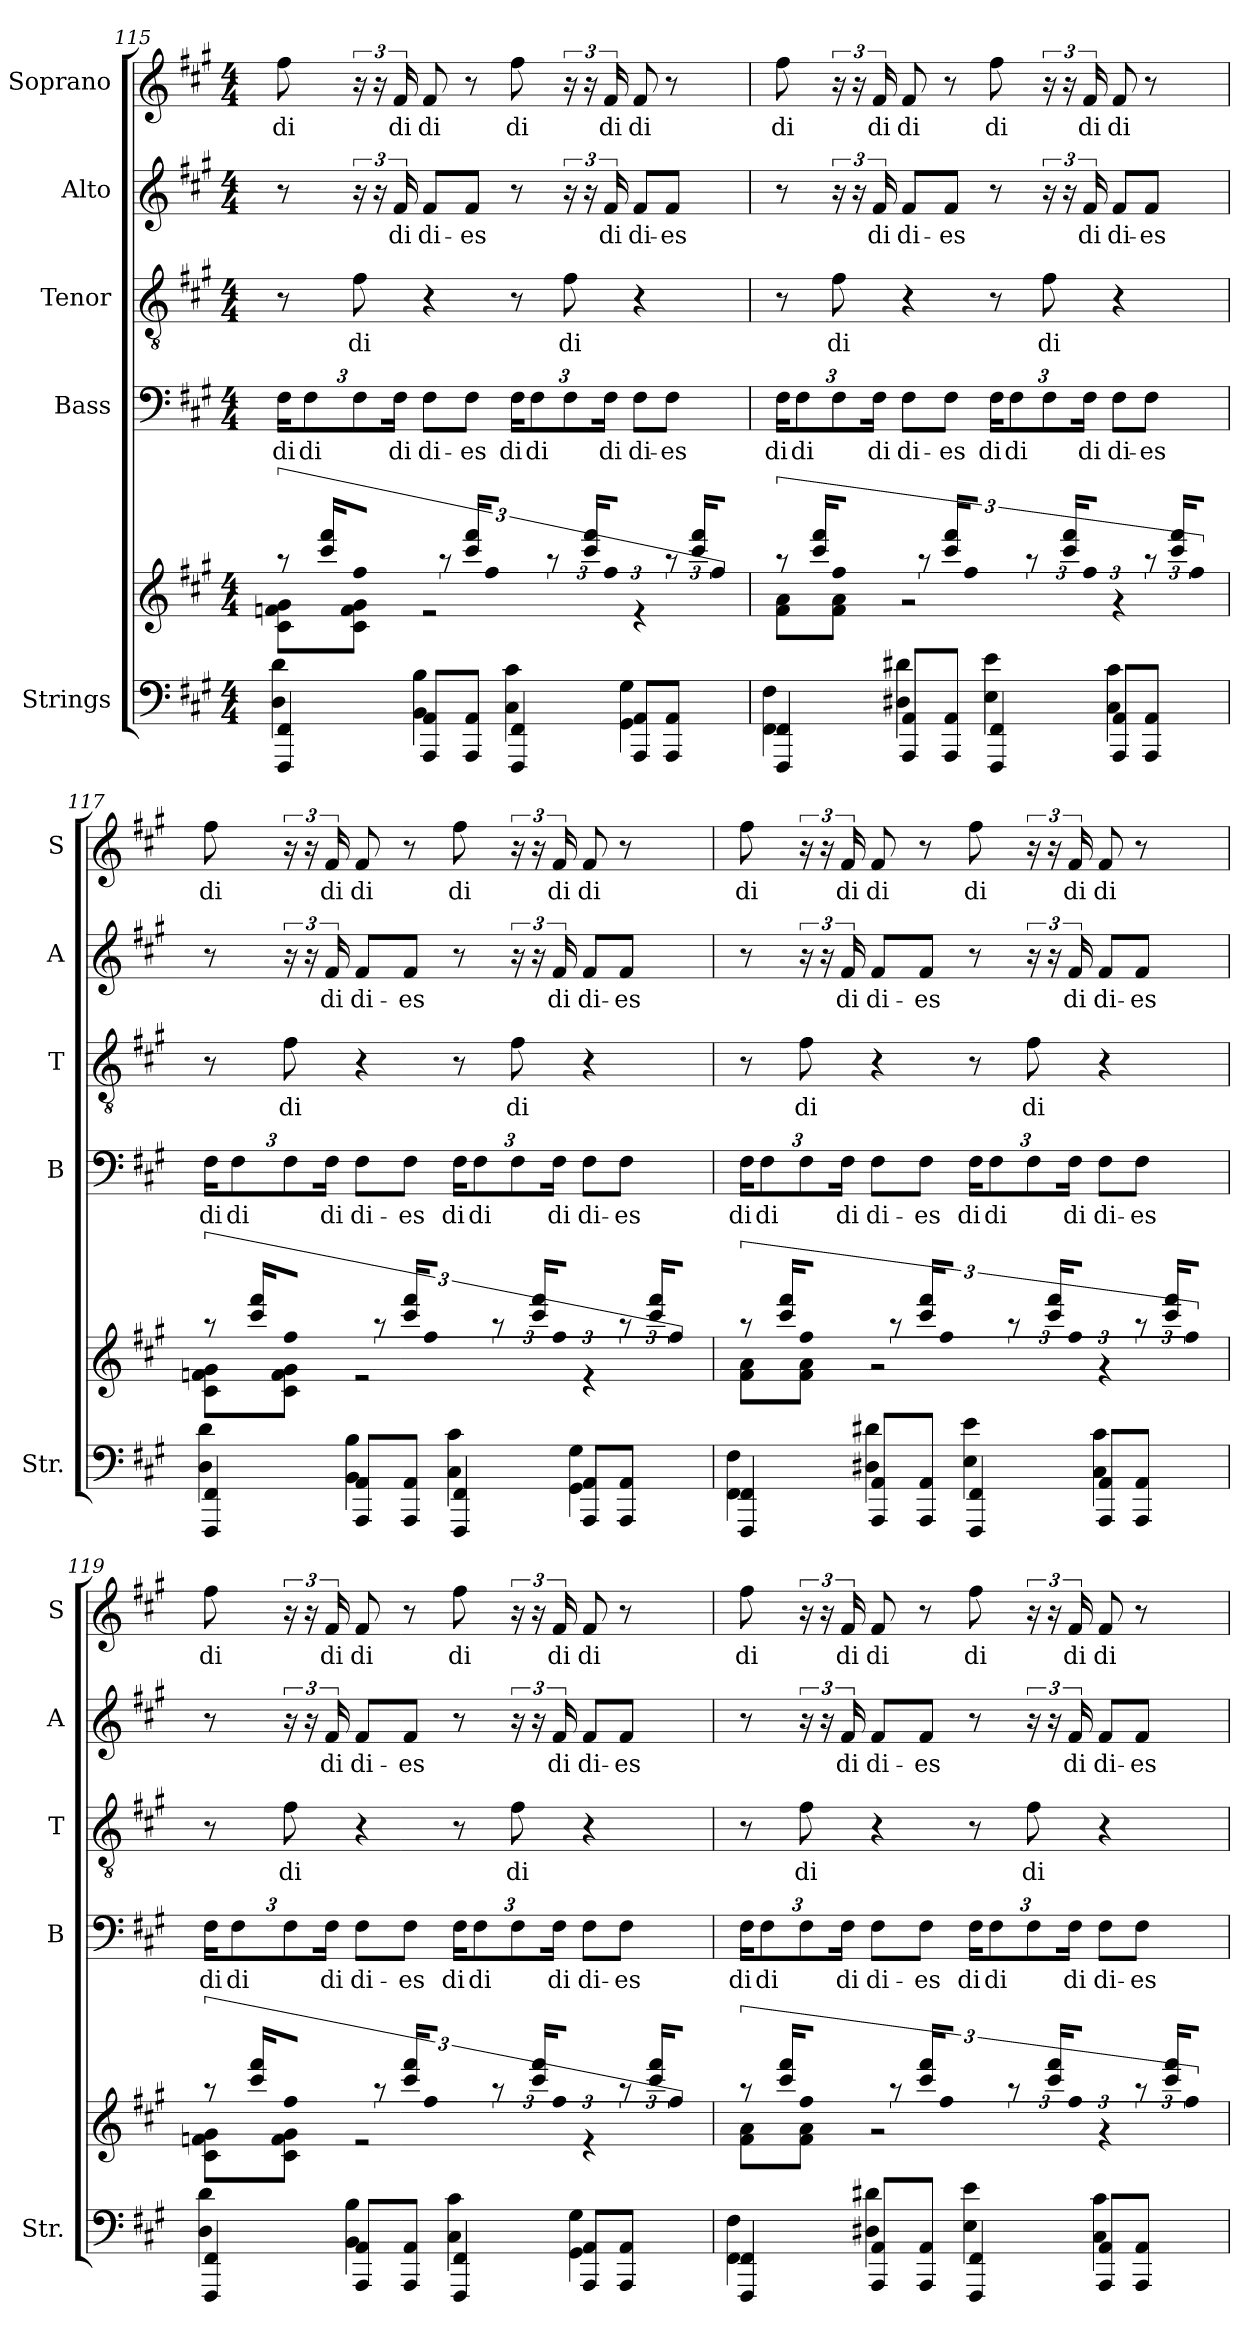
**kern	**kern	**kern	**text	**kern	**text	**kern	**text	**kern	**text
*part5	*part5	*part4	*part4	*part3	*part3	*part2	*part2	*part1	*part1
*staff6	*staff5	*staff4	*staff4	*staff3	*staff3	*staff2	*staff2	*staff1	*staff1
*I"Strings	*	*I"Bass	*	*I"Tenor	*	*I"Alto	*	*I"Soprano	*
*I'Str.	*	*I'B	*	*I'T	*	*I'A	*	*I'S	*
*clefF4	*clefG2	*clefF4	*	*clefGv2	*	*clefG2	*	*clefG2	*
*k[f#c#g#]	*k[f#c#g#]	*k[f#c#g#]	*	*k[f#c#g#]	*	*k[f#c#g#]	*	*k[f#c#g#]	*
*A:	*A:	*A:	*	*A:	*	*A:	*	*A:	*
*M4/4	*M4/4	*M4/4	*	*M4/4	*	*M4/4	*	*M4/4	*
=115	=115	=115	=115	=115	=115	=115	=115	=115	=115
*^	*^	*	*	*	*	*	*	*	*
*	*	*	*	*Xbrackettup	*	*	*	*	*	*	*
!	!	!	!	!	!LO:LY:b	!	!	!	!	!	!LO:LY:b
4FFF#/ 4FF#/	4D\ 4d\	12r	8c#\ 8fn\ 8g#\L	24F#\KL	di	8r	.	8r	.	8ff#\	di
!	!	!	!	!	!LO:LY:b	!	!	!	!	!	!
.	.	.	.	12F#\	di	.	.	.	.	.	.
.	.	24ccc#/ 24fff#/KL	.	.	.	.	.	.	.	.	.
!	!	!	!	!	!	!	!LO:LY:b	!	!	!	!
.	.	8ff#/J	8c#\ 8f\ 8g#\J	12F#\	.	8f#\	di	24r	.	24r	.
.	.	.	.	.	.	.	.	24r	.	24r	.
!	!	!	!	!	!LO:LY:b	!	!	!	!LO:LY:b	!	!LO:LY:b
.	.	.	.	24F#\Jk	di	.	.	24f#/	di	24f#/	di
!	!	!	!	!	!LO:LY:b	!	!	!	!LO:LY:b	!	!LO:LY:b
8AAA/ 8AA/L	4BB\ 4B\	12r	2r	8F#\L	di-	4r	.	8f#/L	di-	8f#/	di
.	.	24ccc#/ 24fff#/KL	.	.	.	.	.	.	.	.	.
!	!	!	!	!	!LO:LY:b	!	!	!	!LO:LY:b	!	!
8AAA/ 8AA/J	.	8ff#/J	.	8F#\J	-es	.	.	8f#/J	-es	8r	.
!	!	!	!	!	!LO:LY:b	!	!	!	!	!	!LO:LY:b
4FFF#/ 4FF#/	4C#\ 4c#\	12r	.	24F#\KL	di	8r	.	8r	.	8ff#\	di
!	!	!	!	!	!LO:LY:b	!	!	!	!	!	!
.	.	.	.	12F#\	di	.	.	.	.	.	.
.	.	24ccc#/ 24fff#/KL	.	.	.	.	.	.	.	.	.
!	!	!	!	!	!	!	!LO:LY:b	!	!	!	!
.	.	8ff#/J	.	12F#\	.	8f#\	di	24r	.	24r	.
.	.	.	.	.	.	.	.	24r	.	24r	.
!	!	!	!	!	!LO:LY:b	!	!	!	!LO:LY:b	!	!LO:LY:b
.	.	.	.	24F#\Jk	di	.	.	24f#/	di	24f#/	di
!	!	!	!	!	!LO:LY:b	!	!	!	!LO:LY:b	!	!LO:LY:b
8AAA/ 8AA/L	4GG#\ 4G#\	12r	4r	8F#\L	di-	4r	.	8f#/L	di-	8f#/	di
.	.	24ccc#/ 24fff#/KL	.	.	.	.	.	.	.	.	.
!	!	!	!	!	!LO:LY:b	!	!	!	!LO:LY:b	!	!
8AAA/ 8AA/J	.	8ff#/J	.	8F#\J	-es	.	.	8f#/J	-es	8r	.
!!LO:LB:g=z
=116	=116	=116	=116	=116	=116	=116	=116	=116	=116	=116	=116
!	!	!	!	!	!LO:LY:b	!	!	!	!	!	!LO:LY:b
4FFF#/ 4FF#/	4FF#\ 4F#\	12r	8f#\ 8a\L	24F#\KL	di	8r	.	8r	.	8ff#\	di
!	!	!	!	!	!LO:LY:b	!	!	!	!	!	!
.	.	.	.	12F#\	di	.	.	.	.	.	.
.	.	24ccc#/ 24fff#/KL	.	.	.	.	.	.	.	.	.
!	!	!	!	!	!	!	!LO:LY:b	!	!	!	!
.	.	8ff#/J	8f#\ 8a\J	12F#\	.	8f#\	di	24r	.	24r	.
.	.	.	.	.	.	.	.	24r	.	24r	.
!	!	!	!	!	!LO:LY:b	!	!	!	!LO:LY:b	!	!LO:LY:b
.	.	.	.	24F#\Jk	di	.	.	24f#/	di	24f#/	di
!	!	!	!	!	!LO:LY:b	!	!	!	!LO:LY:b	!	!LO:LY:b
8AAA/ 8AA/L	4D#X\ 4d#X\	12r	2r	8F#\L	di-	4r	.	8f#/L	di-	8f#/	di
.	.	24ccc#/ 24fff#/KL	.	.	.	.	.	.	.	.	.
!	!	!	!	!	!LO:LY:b	!	!	!	!LO:LY:b	!	!
8AAA/ 8AA/J	.	8ff#/J	.	8F#\J	-es	.	.	8f#/J	-es	8r	.
!	!	!	!	!	!LO:LY:b	!	!	!	!	!	!LO:LY:b
4FFF#/ 4FF#/	4E\ 4e\	12r	.	24F#\KL	di	8r	.	8r	.	8ff#\	di
!	!	!	!	!	!LO:LY:b	!	!	!	!	!	!
.	.	.	.	12F#\	di	.	.	.	.	.	.
.	.	24ccc#/ 24fff#/KL	.	.	.	.	.	.	.	.	.
!	!	!	!	!	!	!	!LO:LY:b	!	!	!	!
.	.	8ff#/J	.	12F#\	.	8f#\	di	24r	.	24r	.
.	.	.	.	.	.	.	.	24r	.	24r	.
!	!	!	!	!	!LO:LY:b	!	!	!	!LO:LY:b	!	!LO:LY:b
.	.	.	.	24F#\Jk	di	.	.	24f#/	di	24f#/	di
!	!	!	!	!	!LO:LY:b	!	!	!	!LO:LY:b	!	!LO:LY:b
8AAA/ 8AA/L	4C#\ 4c#\	12r	4r	8F#\L	di-	4r	.	8f#/L	di-	8f#/	di
.	.	24ccc#/ 24fff#/KL	.	.	.	.	.	.	.	.	.
!	!	!	!	!	!LO:LY:b	!	!	!	!LO:LY:b	!	!
8AAA/ 8AA/J	.	8ff#/J	.	8F#\J	-es	.	.	8f#/J	-es	8r	.
=117	=117	=117	=117	=117	=117	=117	=117	=117	=117	=117	=117
!	!	!	!	!	!LO:LY:b	!	!	!	!	!	!LO:LY:b
4FFF#/ 4FF#/	4D\ 4d\	12r	8c#\ 8fn\ 8g#\L	24F#\KL	di	8r	.	8r	.	8ff#\	di
!	!	!	!	!	!LO:LY:b	!	!	!	!	!	!
.	.	.	.	12F#\	di	.	.	.	.	.	.
.	.	24ccc#/ 24fff#/KL	.	.	.	.	.	.	.	.	.
!	!	!	!	!	!	!	!LO:LY:b	!	!	!	!
.	.	8ff#/J	8c#\ 8f\ 8g#\J	12F#\	.	8f#\	di	24r	.	24r	.
.	.	.	.	.	.	.	.	24r	.	24r	.
!	!	!	!	!	!LO:LY:b	!	!	!	!LO:LY:b	!	!LO:LY:b
.	.	.	.	24F#\Jk	di	.	.	24f#/	di	24f#/	di
!	!	!	!	!	!LO:LY:b	!	!	!	!LO:LY:b	!	!LO:LY:b
8AAA/ 8AA/L	4BB\ 4B\	12r	2r	8F#\L	di-	4r	.	8f#/L	di-	8f#/	di
.	.	24ccc#/ 24fff#/KL	.	.	.	.	.	.	.	.	.
!	!	!	!	!	!LO:LY:b	!	!	!	!LO:LY:b	!	!
8AAA/ 8AA/J	.	8ff#/J	.	8F#\J	-es	.	.	8f#/J	-es	8r	.
!	!	!	!	!	!LO:LY:b	!	!	!	!	!	!LO:LY:b
4FFF#/ 4FF#/	4C#\ 4c#\	12r	.	24F#\KL	di	8r	.	8r	.	8ff#\	di
!	!	!	!	!	!LO:LY:b	!	!	!	!	!	!
.	.	.	.	12F#\	di	.	.	.	.	.	.
.	.	24ccc#/ 24fff#/KL	.	.	.	.	.	.	.	.	.
!	!	!	!	!	!	!	!LO:LY:b	!	!	!	!
.	.	8ff#/J	.	12F#\	.	8f#\	di	24r	.	24r	.
.	.	.	.	.	.	.	.	24r	.	24r	.
!	!	!	!	!	!LO:LY:b	!	!	!	!LO:LY:b	!	!LO:LY:b
.	.	.	.	24F#\Jk	di	.	.	24f#/	di	24f#/	di
!	!	!	!	!	!LO:LY:b	!	!	!	!LO:LY:b	!	!LO:LY:b
8AAA/ 8AA/L	4GG#\ 4G#\	12r	4r	8F#\L	di-	4r	.	8f#/L	di-	8f#/	di
.	.	24ccc#/ 24fff#/KL	.	.	.	.	.	.	.	.	.
!	!	!	!	!	!LO:LY:b	!	!	!	!LO:LY:b	!	!
8AAA/ 8AA/J	.	8ff#/J	.	8F#\J	-es	.	.	8f#/J	-es	8r	.
!!LO:PB:g=z
=118	=118	=118	=118	=118	=118	=118	=118	=118	=118	=118	=118
!	!	!	!	!	!LO:LY:b	!	!	!	!	!	!LO:LY:b
4FFF#/ 4FF#/	4FF#\ 4F#\	12r	8f#\ 8a\L	24F#\KL	di	8r	.	8r	.	8ff#\	di
!	!	!	!	!	!LO:LY:b	!	!	!	!	!	!
.	.	.	.	12F#\	di	.	.	.	.	.	.
.	.	24ccc#/ 24fff#/KL	.	.	.	.	.	.	.	.	.
!	!	!	!	!	!	!	!LO:LY:b	!	!	!	!
.	.	8ff#/J	8f#\ 8a\J	12F#\	.	8f#\	di	24r	.	24r	.
.	.	.	.	.	.	.	.	24r	.	24r	.
!	!	!	!	!	!LO:LY:b	!	!	!	!LO:LY:b	!	!LO:LY:b
.	.	.	.	24F#\Jk	di	.	.	24f#/	di	24f#/	di
!	!	!	!	!	!LO:LY:b	!	!	!	!LO:LY:b	!	!LO:LY:b
8AAA/ 8AA/L	4D#X\ 4d#X\	12r	2r	8F#\L	di-	4r	.	8f#/L	di-	8f#/	di
.	.	24ccc#/ 24fff#/KL	.	.	.	.	.	.	.	.	.
!	!	!	!	!	!LO:LY:b	!	!	!	!LO:LY:b	!	!
8AAA/ 8AA/J	.	8ff#/J	.	8F#\J	-es	.	.	8f#/J	-es	8r	.
!	!	!	!	!	!LO:LY:b	!	!	!	!	!	!LO:LY:b
4FFF#/ 4FF#/	4E\ 4e\	12r	.	24F#\KL	di	8r	.	8r	.	8ff#\	di
!	!	!	!	!	!LO:LY:b	!	!	!	!	!	!
.	.	.	.	12F#\	di	.	.	.	.	.	.
.	.	24ccc#/ 24fff#/KL	.	.	.	.	.	.	.	.	.
!	!	!	!	!	!	!	!LO:LY:b	!	!	!	!
.	.	8ff#/J	.	12F#\	.	8f#\	di	24r	.	24r	.
.	.	.	.	.	.	.	.	24r	.	24r	.
!	!	!	!	!	!LO:LY:b	!	!	!	!LO:LY:b	!	!LO:LY:b
.	.	.	.	24F#\Jk	di	.	.	24f#/	di	24f#/	di
!	!	!	!	!	!LO:LY:b	!	!	!	!LO:LY:b	!	!LO:LY:b
8AAA/ 8AA/L	4C#\ 4c#\	12r	4r	8F#\L	di-	4r	.	8f#/L	di-	8f#/	di
.	.	24ccc#/ 24fff#/KL	.	.	.	.	.	.	.	.	.
!	!	!	!	!	!LO:LY:b	!	!	!	!LO:LY:b	!	!
8AAA/ 8AA/J	.	8ff#/J	.	8F#\J	-es	.	.	8f#/J	-es	8r	.
=119	=119	=119	=119	=119	=119	=119	=119	=119	=119	=119	=119
!	!	!	!	!	!LO:LY:b	!	!	!	!	!	!LO:LY:b
4FFF#/ 4FF#/	4D\ 4d\	12r	8c#\ 8fn\ 8g#\L	24F#\KL	di	8r	.	8r	.	8ff#\	di
!	!	!	!	!	!LO:LY:b	!	!	!	!	!	!
.	.	.	.	12F#\	di	.	.	.	.	.	.
.	.	24ccc#/ 24fff#/KL	.	.	.	.	.	.	.	.	.
!	!	!	!	!	!	!	!LO:LY:b	!	!	!	!
.	.	8ff#/J	8c#\ 8f\ 8g#\J	12F#\	.	8f#\	di	24r	.	24r	.
.	.	.	.	.	.	.	.	24r	.	24r	.
!	!	!	!	!	!LO:LY:b	!	!	!	!LO:LY:b	!	!LO:LY:b
.	.	.	.	24F#\Jk	di	.	.	24f#/	di	24f#/	di
!	!	!	!	!	!LO:LY:b	!	!	!	!LO:LY:b	!	!LO:LY:b
8AAA/ 8AA/L	4BB\ 4B\	12r	2r	8F#\L	di-	4r	.	8f#/L	di-	8f#/	di
.	.	24ccc#/ 24fff#/KL	.	.	.	.	.	.	.	.	.
!	!	!	!	!	!LO:LY:b	!	!	!	!LO:LY:b	!	!
8AAA/ 8AA/J	.	8ff#/J	.	8F#\J	-es	.	.	8f#/J	-es	8r	.
!	!	!	!	!	!LO:LY:b	!	!	!	!	!	!LO:LY:b
4FFF#/ 4FF#/	4C#\ 4c#\	12r	.	24F#\KL	di	8r	.	8r	.	8ff#\	di
!	!	!	!	!	!LO:LY:b	!	!	!	!	!	!
.	.	.	.	12F#\	di	.	.	.	.	.	.
.	.	24ccc#/ 24fff#/KL	.	.	.	.	.	.	.	.	.
!	!	!	!	!	!	!	!LO:LY:b	!	!	!	!
.	.	8ff#/J	.	12F#\	.	8f#\	di	24r	.	24r	.
.	.	.	.	.	.	.	.	24r	.	24r	.
!	!	!	!	!	!LO:LY:b	!	!	!	!LO:LY:b	!	!LO:LY:b
.	.	.	.	24F#\Jk	di	.	.	24f#/	di	24f#/	di
!	!	!	!	!	!LO:LY:b	!	!	!	!LO:LY:b	!	!LO:LY:b
8AAA/ 8AA/L	4GG#\ 4G#\	12r	4r	8F#\L	di-	4r	.	8f#/L	di-	8f#/	di
.	.	24ccc#/ 24fff#/KL	.	.	.	.	.	.	.	.	.
!	!	!	!	!	!LO:LY:b	!	!	!	!LO:LY:b	!	!
8AAA/ 8AA/J	.	8ff#/J	.	8F#\J	-es	.	.	8f#/J	-es	8r	.
!!LO:LB:g=z
=120	=120	=120	=120	=120	=120	=120	=120	=120	=120	=120	=120
!	!	!	!	!	!LO:LY:b	!	!	!	!	!	!LO:LY:b
4FFF#/ 4FF#/	4FF#\ 4F#\	12r	8f#\ 8a\L	24F#\KL	di	8r	.	8r	.	8ff#\	di
!	!	!	!	!	!LO:LY:b	!	!	!	!	!	!
.	.	.	.	12F#\	di	.	.	.	.	.	.
.	.	24ccc#/ 24fff#/KL	.	.	.	.	.	.	.	.	.
!	!	!	!	!	!	!	!LO:LY:b	!	!	!	!
.	.	8ff#/J	8f#\ 8a\J	12F#\	.	8f#\	di	24r	.	24r	.
.	.	.	.	.	.	.	.	24r	.	24r	.
!	!	!	!	!	!LO:LY:b	!	!	!	!LO:LY:b	!	!LO:LY:b
.	.	.	.	24F#\Jk	di	.	.	24f#/	di	24f#/	di
!	!	!	!	!	!LO:LY:b	!	!	!	!LO:LY:b	!	!LO:LY:b
8AAA/ 8AA/L	4D#X\ 4d#X\	12r	2r	8F#\L	di-	4r	.	8f#/L	di-	8f#/	di
.	.	24ccc#/ 24fff#/KL	.	.	.	.	.	.	.	.	.
!	!	!	!	!	!LO:LY:b	!	!	!	!LO:LY:b	!	!
8AAA/ 8AA/J	.	8ff#/J	.	8F#\J	-es	.	.	8f#/J	-es	8r	.
!	!	!	!	!	!LO:LY:b	!	!	!	!	!	!LO:LY:b
4FFF#/ 4FF#/	4E\ 4e\	12r	.	24F#\KL	di	8r	.	8r	.	8ff#\	di
!	!	!	!	!	!LO:LY:b	!	!	!	!	!	!
.	.	.	.	12F#\	di	.	.	.	.	.	.
.	.	24ccc#/ 24fff#/KL	.	.	.	.	.	.	.	.	.
!	!	!	!	!	!	!	!LO:LY:b	!	!	!	!
.	.	8ff#/J	.	12F#\	.	8f#\	di	24r	.	24r	.
.	.	.	.	.	.	.	.	24r	.	24r	.
!	!	!	!	!	!LO:LY:b	!	!	!	!LO:LY:b	!	!LO:LY:b
.	.	.	.	24F#\Jk	di	.	.	24f#/	di	24f#/	di
!	!	!	!	!	!LO:LY:b	!	!	!	!LO:LY:b	!	!LO:LY:b
8AAA/ 8AA/L	4C#\ 4c#\	12r	4r	8F#\L	di-	4r	.	8f#/L	di-	8f#/	di
.	.	24ccc#/ 24fff#/KL	.	.	.	.	.	.	.	.	.
!	!	!	!	!	!LO:LY:b	!	!	!	!LO:LY:b	!	!
8AAA/ 8AA/J	.	8ff#/J	.	8F#\J	-es	.	.	8f#/J	-es	8r	.
*v	*v	*	*	*	*	*	*	*	*	*	*
*	*v	*v	*	*	*	*	*	*	*	*
=	=	=	=	=	=	=	=	=	=
*-	*-	*-	*-	*-	*-	*-	*-	*-	*-
